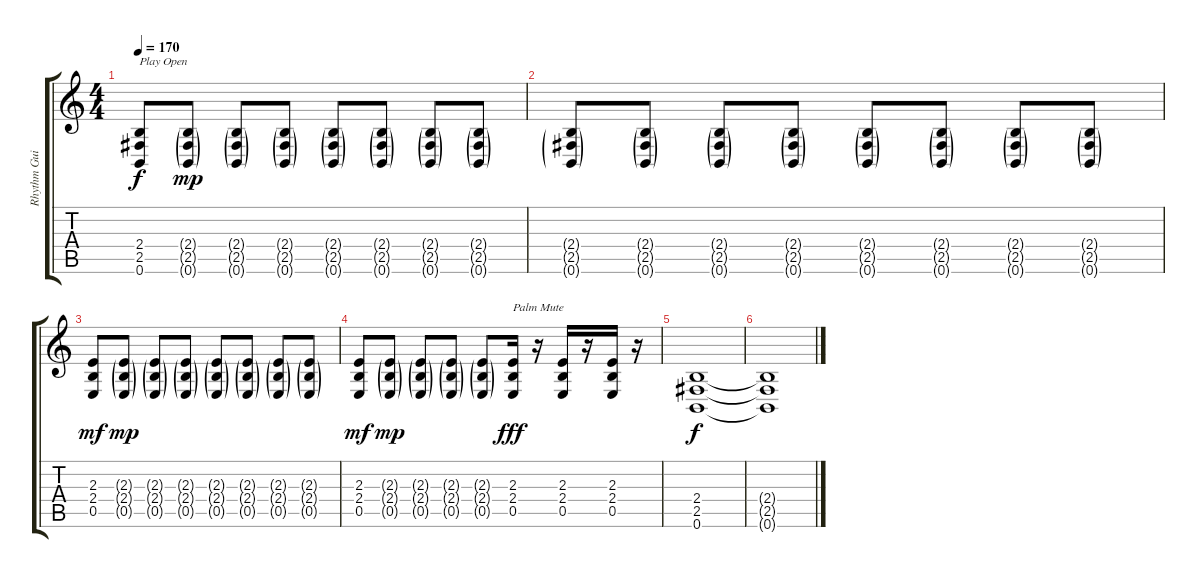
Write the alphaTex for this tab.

\track ("Rhythm Guitar" "Rhythm Gui") {instrument distortionguitar}
\staff {score tabs}
\tuning (B3 Gb3 D3 A2 E2 B1) {hide}
\ts (4 4)
\tempo 170
\clef g2
\ks c
(2.4 2.5 0.6).8{txt "Play Open" dy f} (2.4{g} 2.5{g} 0.6{g}).8{dy mp} (2.4{g} 2.5{g} 0.6{g}).8 (2.4{g} 2.5{g} 0.6{g}).8 (2.4{g} 2.5{g} 0.6{g}).8 (2.4{g} 2.5{g} 0.6{g}).8 (2.4{g} 2.5{g} 0.6{g}).8 (2.4{g} 2.5{g} 0.6{g}).8 |
(2.4{g} 2.5{g} 0.6{g}).8 (2.4{g} 2.5{g} 0.6{g}).8 (2.4{g} 2.5{g} 0.6{g}).8 (2.4{g} 2.5{g} 0.6{g}).8 (2.4{g} 2.5{g} 0.6{g}).8 (2.4{g} 2.5{g} 0.6{g}).8 (2.4{g} 2.5{g} 0.6{g}).8 (2.4{g} 2.5{g} 0.6{g}).8 |
(2.3 2.4 0.5).8{dy mf} (2.3{g} 2.4{g} 0.5{g}).8{dy mp} (2.3{g} 2.4{g} 0.5{g}).8 (2.3{g} 2.4{g} 0.5{g}).8 (2.3{g} 2.4{g} 0.5{g}).8 (2.3{g} 2.4{g} 0.5{g}).8 (2.3{g} 2.4{g} 0.5{g}).8 (2.3{g} 2.4{g} 0.5{g}).8 |
(2.3 2.4 0.5).8{dy mf} (2.3{g} 2.4{g} 0.5{g}).8{dy mp} (2.3{g} 2.4{g} 0.5{g}).8 (2.3{g} 2.4{g} 0.5{g}).8 (2.3{g} 2.4{g} 0.5{g}).8 (2.3 2.4 0.5).16{txt "Palm Mute" dy fff} r.16 (2.3 2.4 0.5).16 r.16 (2.3 2.4 0.5).16 r.16 |
(2.4 2.5 0.6).1{dy f} |
(2.4{t} 2.5{t} 0.6{t}).1
